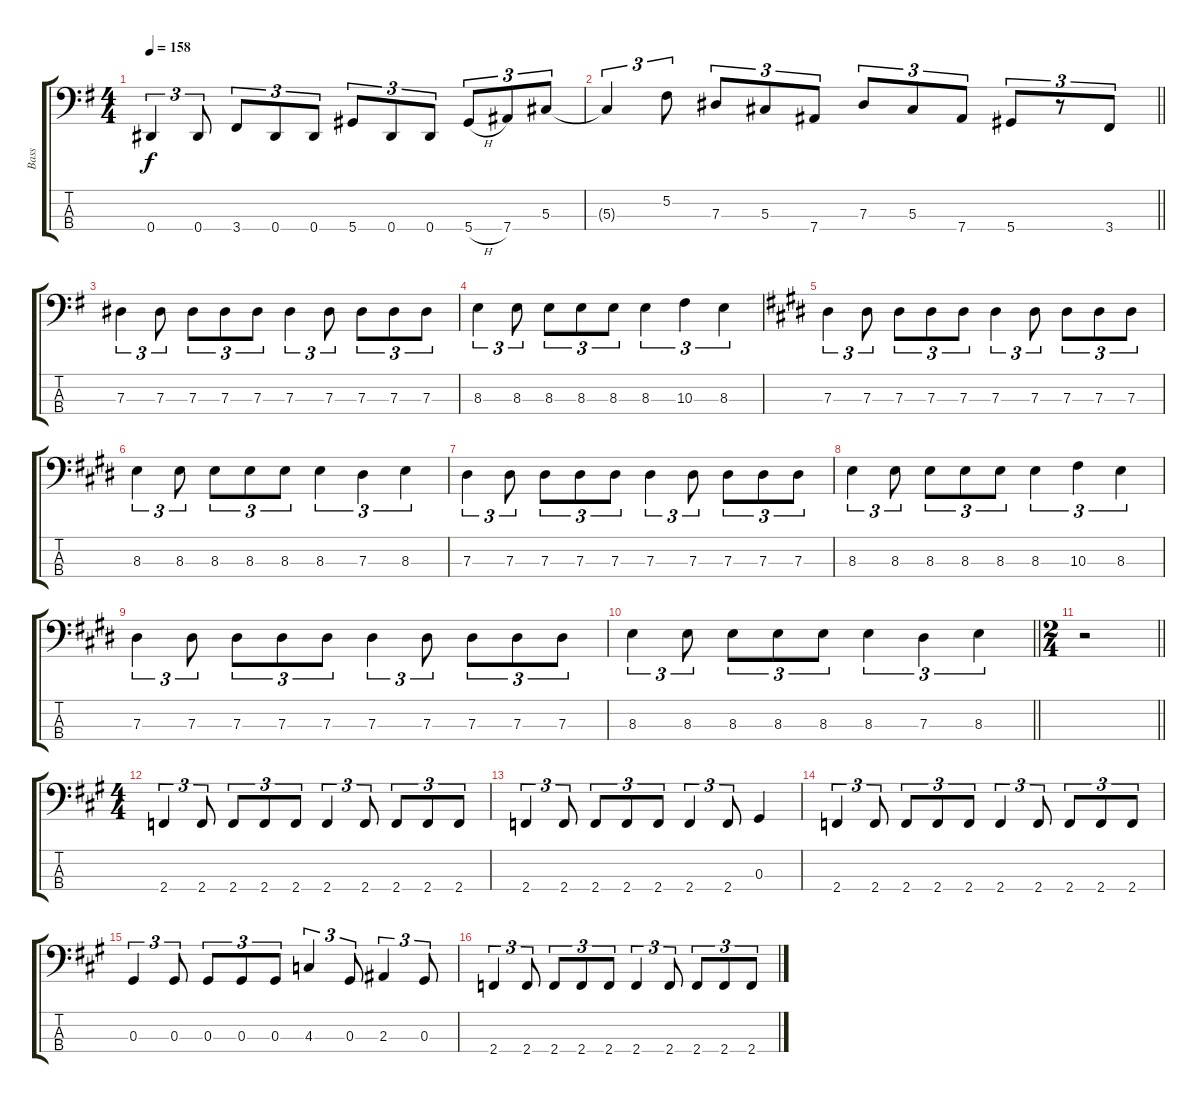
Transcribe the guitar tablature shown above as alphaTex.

\track ("Bass" "Bass") {instrument electricbasspick}
\staff {score tabs}
\tuning (Gb2 Db2 Ab1 Eb1) {hide}
\ts (4 4)
\tempo 158
\clef f4
\ks g
0.4.4{tu (3 2) dy f} 0.4.8{tu (3 2)} 3.4.8{tu (3 2)} 0.4.8{tu (3 2)} 0.4.8{tu (3 2)} 5.4.8{tu (3 2)} 0.4.8{tu (3 2)} 0.4.8{tu (3 2)} 5.4{h}.8{tu (3 2)} 7.4.8{tu (3 2)} 5.3.8{tu (3 2)} |
\barLineRight lightlight
5.3{t}.4{tu (3 2)} 5.2.8{tu (3 2)} 7.3.8{tu (3 2)} 5.3.8{tu (3 2)} 7.4.8{tu (3 2)} 7.3.8{tu (3 2)} 5.3.8{tu (3 2)} 7.4.8{tu (3 2)} 5.4.8{tu (3 2)} r.8{tu (3 2)} 3.4.8{tu (3 2)} |
\section ("" " ")
7.3.4{tu (3 2)} 7.3.8{tu (3 2)} 7.3.8{tu (3 2)} 7.3.8{tu (3 2)} 7.3.8{tu (3 2)} 7.3.4{tu (3 2)} 7.3.8{tu (3 2)} 7.3.8{tu (3 2)} 7.3.8{tu (3 2)} 7.3.8{tu (3 2)} |
8.3.4{tu (3 2)} 8.3.8{tu (3 2)} 8.3.8{tu (3 2)} 8.3.8{tu (3 2)} 8.3.8{tu (3 2)} 8.3.4{tu (3 2)} 10.3.4{tu (3 2)} 8.3.4{tu (3 2)} |
\ks e
7.3.4{tu (3 2)} 7.3.8{tu (3 2)} 7.3.8{tu (3 2)} 7.3.8{tu (3 2)} 7.3.8{tu (3 2)} 7.3.4{tu (3 2)} 7.3.8{tu (3 2)} 7.3.8{tu (3 2)} 7.3.8{tu (3 2)} 7.3.8{tu (3 2)} |
\ks c#minor
8.3.4{tu (3 2)} 8.3.8{tu (3 2)} 8.3.8{tu (3 2)} 8.3.8{tu (3 2)} 8.3.8{tu (3 2)} 8.3.4{tu (3 2)} 7.3.4{tu (3 2)} 8.3.4{tu (3 2)} |
7.3.4{tu (3 2)} 7.3.8{tu (3 2)} 7.3.8{tu (3 2)} 7.3.8{tu (3 2)} 7.3.8{tu (3 2)} 7.3.4{tu (3 2)} 7.3.8{tu (3 2)} 7.3.8{tu (3 2)} 7.3.8{tu (3 2)} 7.3.8{tu (3 2)} |
8.3.4{tu (3 2)} 8.3.8{tu (3 2)} 8.3.8{tu (3 2)} 8.3.8{tu (3 2)} 8.3.8{tu (3 2)} 8.3.4{tu (3 2)} 10.3.4{tu (3 2)} 8.3.4{tu (3 2)} |
7.3.4{tu (3 2)} 7.3.8{tu (3 2)} 7.3.8{tu (3 2)} 7.3.8{tu (3 2)} 7.3.8{tu (3 2)} 7.3.4{tu (3 2)} 7.3.8{tu (3 2)} 7.3.8{tu (3 2)} 7.3.8{tu (3 2)} 7.3.8{tu (3 2)} |
\barLineRight lightlight
8.3.4{tu (3 2)} 8.3.8{tu (3 2)} 8.3.8{tu (3 2)} 8.3.8{tu (3 2)} 8.3.8{tu (3 2)} 8.3.4{tu (3 2)} 7.3.4{tu (3 2)} 8.3.4{tu (3 2)} |
\ts (2 4)
\barLineRight lightlight
r.2 |
\ts (4 4)
\ks a
2.4.4{tu (3 2)} 2.4.8{tu (3 2)} 2.4.8{tu (3 2)} 2.4.8{tu (3 2)} 2.4.8{tu (3 2)} 2.4.4{tu (3 2)} 2.4.8{tu (3 2)} 2.4.8{tu (3 2)} 2.4.8{tu (3 2)} 2.4.8{tu (3 2)} |
2.4.4{tu (3 2)} 2.4.8{tu (3 2)} 2.4.8{tu (3 2)} 2.4.8{tu (3 2)} 2.4.8{tu (3 2)} 2.4.4{tu (3 2)} 2.4.8{tu (3 2)} 0.3.4 |
2.4.4{tu (3 2)} 2.4.8{tu (3 2)} 2.4.8{tu (3 2)} 2.4.8{tu (3 2)} 2.4.8{tu (3 2)} 2.4.4{tu (3 2)} 2.4.8{tu (3 2)} 2.4.8{tu (3 2)} 2.4.8{tu (3 2)} 2.4.8{tu (3 2)} |
0.3.4{tu (3 2)} 0.3.8{tu (3 2)} 0.3.8{tu (3 2)} 0.3.8{tu (3 2)} 0.3.8{tu (3 2)} 4.3.4{tu (3 2)} 0.3.8{tu (3 2)} 2.3.4{tu (3 2)} 0.3.8{tu (3 2)} |
2.4.4{tu (3 2)} 2.4.8{tu (3 2)} 2.4.8{tu (3 2)} 2.4.8{tu (3 2)} 2.4.8{tu (3 2)} 2.4.4{tu (3 2)} 2.4.8{tu (3 2)} 2.4.8{tu (3 2)} 2.4.8{tu (3 2)} 2.4.8{tu (3 2)}
